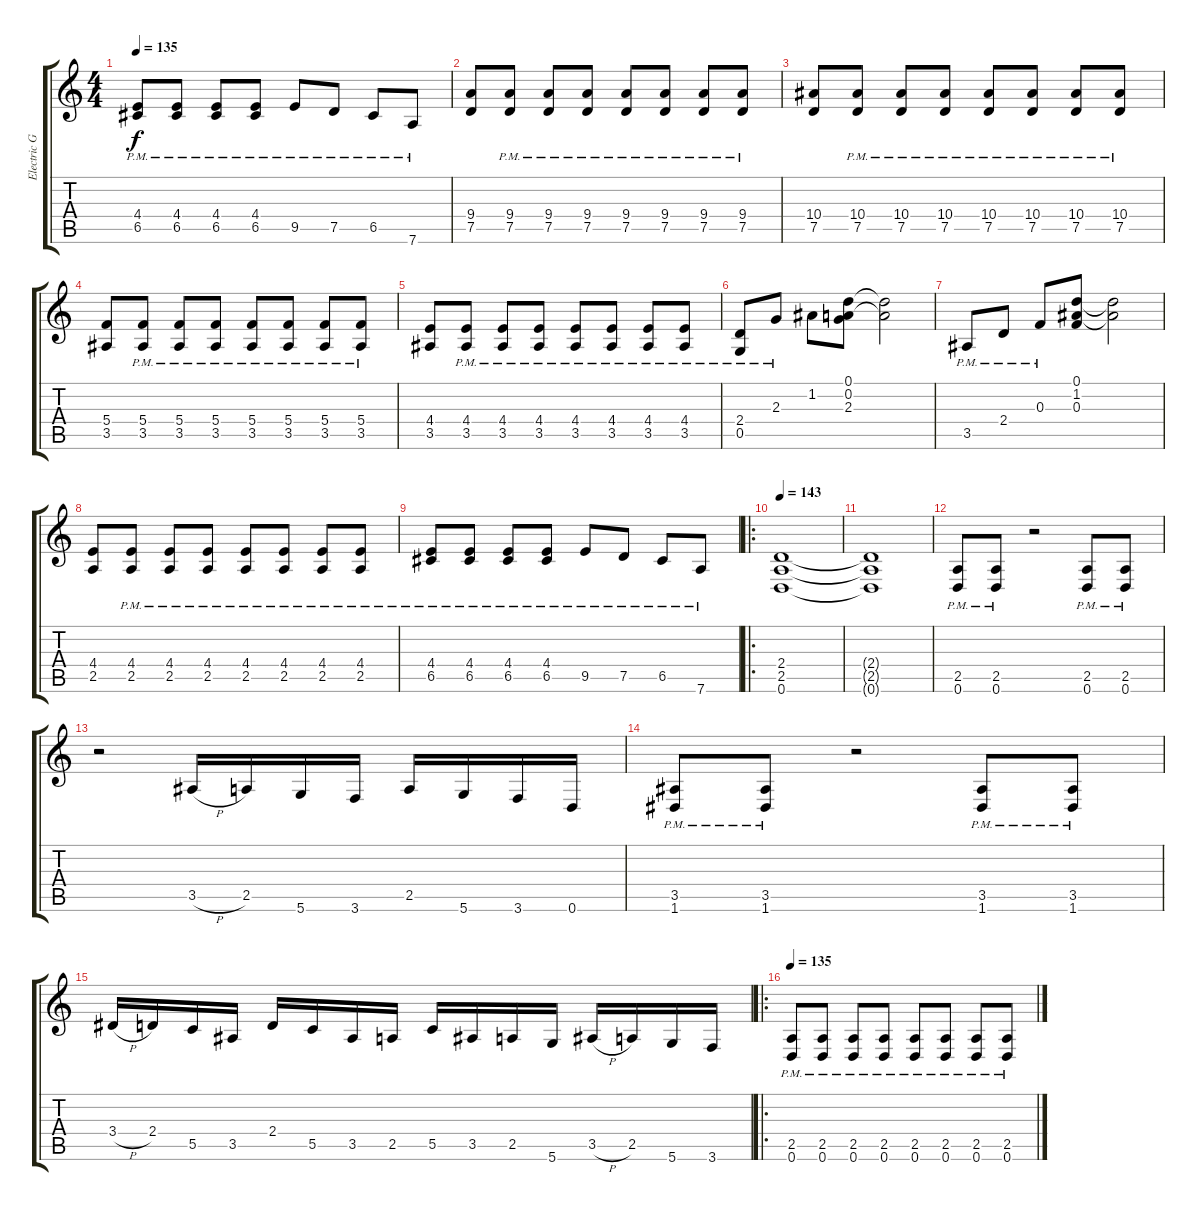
\track ("Electric Guitar" "Electric G") {instrument distortionguitar}
\staff {score tabs}
\tuning (D4 A3 F3 C3 G2 D2) {hide}
\ts (4 4)
\tempo 135
\clef g2
\ks c
(4.4{pm} 6.5{pm}).8{dy f} (4.4{pm} 6.5{pm}).8 (4.4{pm} 6.5{pm}).8 (4.4{pm} 6.5{pm}).8 9.5{pm}.8 7.5{pm}.8 6.5{pm}.8 7.6{pm}.8 |
(9.4 7.5).8 (9.4{pm} 7.5{pm}).8 (9.4{pm} 7.5{pm}).8 (9.4{pm} 7.5{pm}).8 (9.4{pm} 7.5{pm}).8 (9.4{pm} 7.5{pm}).8 (9.4{pm} 7.5{pm}).8 (9.4{pm} 7.5{pm}).8 |
(10.4 7.5).8 (10.4{pm} 7.5{pm}).8 (10.4{pm} 7.5{pm}).8 (10.4{pm} 7.5{pm}).8 (10.4{pm} 7.5{pm}).8 (10.4{pm} 7.5{pm}).8 (10.4{pm} 7.5{pm}).8 (10.4{pm} 7.5{pm}).8 |
(5.4 3.5).8 (5.4{pm} 3.5{pm}).8 (5.4{pm} 3.5{pm}).8 (5.4{pm} 3.5{pm}).8 (5.4{pm} 3.5{pm}).8 (5.4{pm} 3.5{pm}).8 (5.4{pm} 3.5{pm}).8 (5.4{pm} 3.5{pm}).8 |
(4.4 3.5).8 (4.4{pm} 3.5{pm}).8 (4.4{pm} 3.5{pm}).8 (4.4{pm} 3.5{pm}).8 (4.4{pm} 3.5{pm}).8 (4.4{pm} 3.5{pm}).8 (4.4{pm} 3.5{pm}).8 (4.4{pm} 3.5{pm}).8 |
(2.4{pm} 0.5{pm}).8 2.3{pm}.8 1.2.8 (0.1 0.2 2.3).8 (0.1{t} 0.2{t}).2 |
3.5{pm}.8 2.4{pm}.8 0.3{pm}.8 (0.1 1.2 0.3).8 (0.1{t} 1.2{t}).2 |
(4.4 2.5).8 (4.4{pm} 2.5{pm}).8 (4.4{pm} 2.5{pm}).8 (4.4{pm} 2.5{pm}).8 (4.4{pm} 2.5{pm}).8 (4.4{pm} 2.5{pm}).8 (4.4{pm} 2.5{pm}).8 (4.4{pm} 2.5{pm}).8 |
(4.4{pm} 6.5{pm}).8 (4.4{pm} 6.5{pm}).8 (4.4{pm} 6.5{pm}).8 (4.4{pm} 6.5{pm}).8 9.5{pm}.8 7.5{pm}.8 6.5{pm}.8 7.6{pm}.8 |
\ro
\tempo 143
(2.4 2.5 0.6).1 |
(2.4{t} 2.5{t} 0.6{t}).1 |
(2.5{pm} 0.6{pm}).8 (2.5{pm} 0.6{pm}).8 r.2 (2.5{pm} 0.6{pm}).8 (2.5{pm} 0.6{pm}).8 |
r.2 3.5{h}.16 2.5.16 5.6.16 3.6.16 2.5.16 5.6.16 3.6.16 0.6.16 |
(3.5{pm} 1.6{pm}).8 (3.5{pm} 1.6{pm}).8 r.2 (3.5{pm} 1.6{pm}).8 (3.5{pm} 1.6{pm}).8 |
3.4{h}.16 2.4.16 5.5.16 3.5.16 2.4.16 5.5.16 3.5.16 2.5.16 5.5.16 3.5.16 2.5.16 5.6.16 3.5{h}.16 2.5.16 5.6.16 3.6.16 |
\ro
\tempo 135
(2.5{pm} 0.6{pm}).8 (2.5{pm} 0.6{pm}).8 (2.5{pm} 0.6{pm}).8 (2.5{pm} 0.6{pm}).8 (2.5{pm} 0.6{pm}).8 (2.5{pm} 0.6{pm}).8 (2.5{pm} 0.6{pm}).8 (2.5{pm} 0.6{pm}).8
